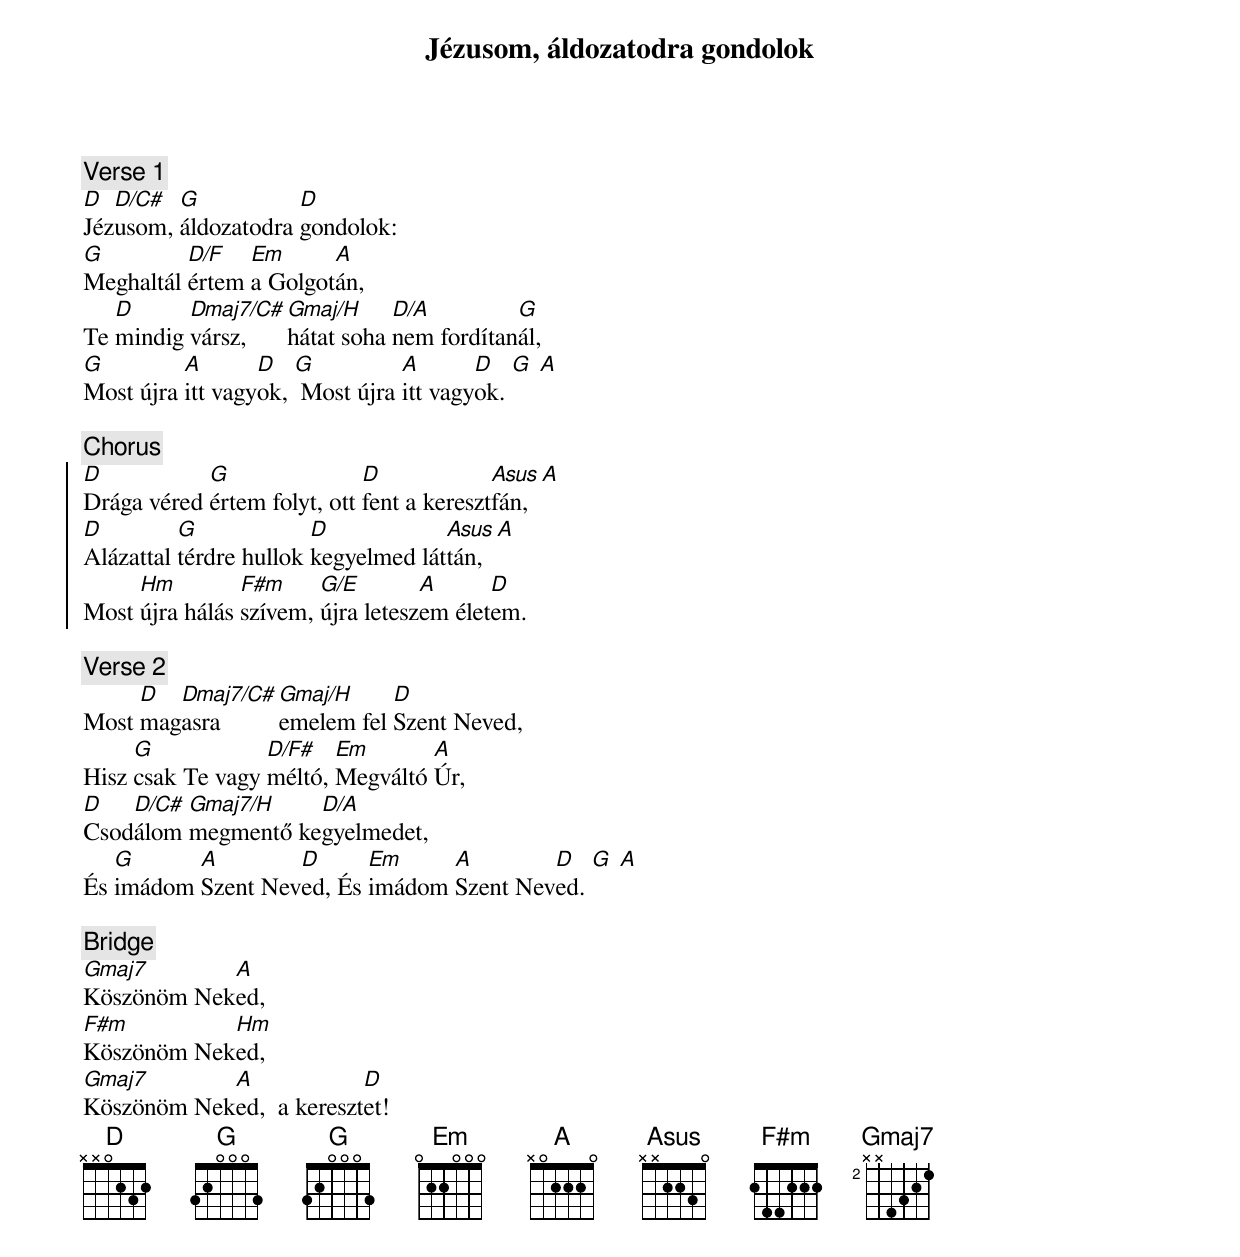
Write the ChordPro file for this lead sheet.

{title: Jézusom, áldozatodra gondolok}
{subtitle: }

{c:Verse 1}
[D]Jéz[Dmaj/C#]usom, [Gmaj]áldozatodra [D]gondolok:
[G]Meghaltál [D/F]értem [Em]a Golgot[A]án,
Te [D]mindig [Dmaj7/C#]vársz, [Gmaj/H]hátat soha [D/A]nem fordítan[G]ál,
[G]Most újra [A]itt vagy[D]ok, [G] Most újra [A]itt vagy[D]ok. [G] [A]

{c:Chorus}
{soc}
[D]Drága véred [G]értem folyt, ott [D]fent a kereszt[Asus]fán, [A]
[D]Alázattal [G]térdre hullok [D]kegyelmed lát[Asus]tán, [A]
Most [Hm]újra hálás [F#m]szívem, [Gmaj/E]újra letesz[A]em élet[D]em.
{eoc}

{c:Verse 2}
Most [D]mag[Dmaj7/C#]asra [Gmaj/H]emelem fel [D]Szent Neved,
Hisz [G]csak Te vagy [D/F#]méltó, [Em]Megváltó [A]Úr,
[D]Csod[Dmaj/C#]álom [Gmaj7/H]megmentő ke[D/A]gyelmedet,
És [G]imádom [A]Szent Nev[D]ed, És [Em]imádom [A]Szent Nev[D]ed. [G] [A]

{c:Bridge}
[Gmaj7]Köszönöm Nek[A]ed,
[F#m]Köszönöm Nek[Hm]ed,
[Gmaj7]Köszönöm Nek[A]ed,  a kereszt[D]et!
